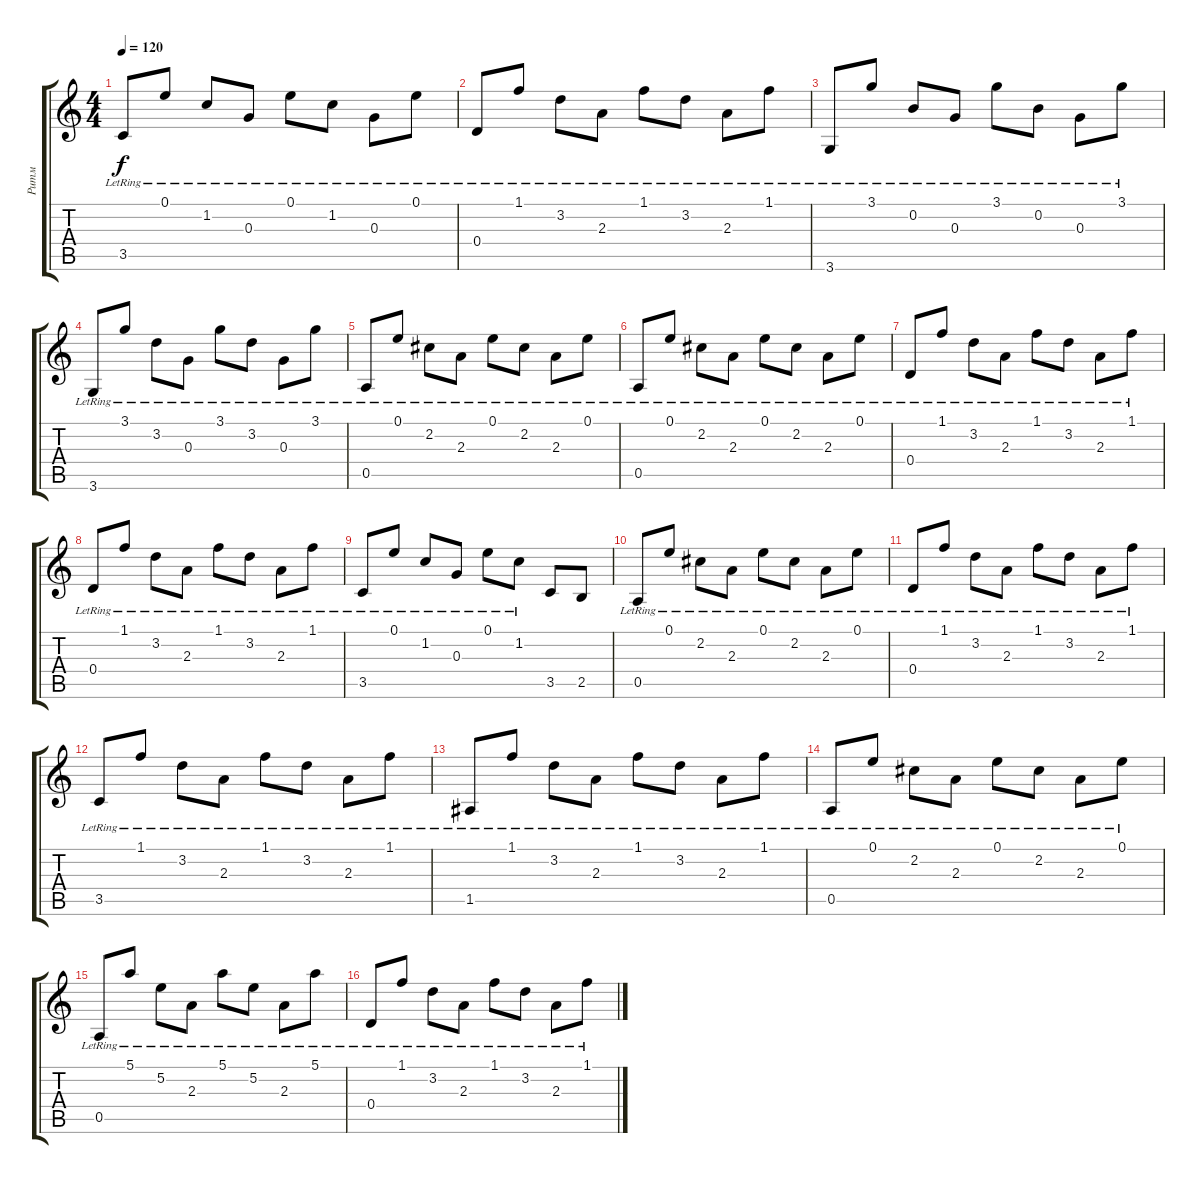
\track ("Ритм" "Ритм") {instrument acousticguitarsteel}
\staff {score tabs}
\tuning (E4 B3 G3 D3 A2 E2) {hide}
\ts (4 4)
\tempo 120
\clef g2
\ks c
3.5{lr}.8{dy f} 0.1{lr}.8 1.2{lr}.8 0.3{lr}.8 0.1{lr}.8 1.2{lr}.8 0.3{lr}.8 0.1{lr}.8 |
0.4{lr}.8 1.1{lr}.8 3.2{lr}.8 2.3{lr}.8 1.1{lr}.8 3.2{lr}.8 2.3{lr}.8 1.1{lr}.8 |
3.6{lr}.8 3.1{lr}.8 0.2{lr}.8 0.3{lr}.8 3.1{lr}.8 0.2{lr}.8 0.3{lr}.8 3.1{lr}.8 |
3.6{lr}.8 3.1{lr}.8 3.2{lr}.8 0.3{lr}.8 3.1{lr}.8 3.2{lr}.8 0.3{lr}.8 3.1{lr}.8 |
0.5{lr}.8 0.1{lr}.8 2.2{lr}.8 2.3{lr}.8 0.1{lr}.8 2.2{lr}.8 2.3{lr}.8 0.1{lr}.8 |
0.5{lr}.8 0.1{lr}.8 2.2{lr}.8 2.3{lr}.8 0.1{lr}.8 2.2{lr}.8 2.3{lr}.8 0.1{lr}.8 |
0.4{lr}.8 1.1{lr}.8 3.2{lr}.8 2.3{lr}.8 1.1{lr}.8 3.2{lr}.8 2.3{lr}.8 1.1{lr}.8 |
0.4{lr}.8 1.1{lr}.8 3.2{lr}.8 2.3{lr}.8 1.1{lr}.8 3.2{lr}.8 2.3{lr}.8 1.1{lr}.8 |
3.5{lr}.8 0.1{lr}.8 1.2{lr}.8 0.3{lr}.8 0.1{lr}.8 1.2{lr}.8 3.5.8 2.5.8 |
0.5{lr}.8 0.1{lr}.8 2.2{lr}.8 2.3{lr}.8 0.1{lr}.8 2.2{lr}.8 2.3{lr}.8 0.1{lr}.8 |
0.4{lr}.8 1.1{lr}.8 3.2{lr}.8 2.3{lr}.8 1.1{lr}.8 3.2{lr}.8 2.3{lr}.8 1.1{lr}.8 |
3.5{lr}.8 1.1{lr}.8 3.2{lr}.8 2.3{lr}.8 1.1{lr}.8 3.2{lr}.8 2.3{lr}.8 1.1{lr}.8 |
1.5{lr}.8 1.1{lr}.8 3.2{lr}.8 2.3{lr}.8 1.1{lr}.8 3.2{lr}.8 2.3{lr}.8 1.1{lr}.8 |
0.5{lr}.8 0.1{lr}.8 2.2{lr}.8 2.3{lr}.8 0.1{lr}.8 2.2{lr}.8 2.3{lr}.8 0.1{lr}.8 |
0.5{lr}.8 5.1{lr}.8 5.2{lr}.8 2.3{lr}.8 5.1{lr}.8 5.2{lr}.8 2.3{lr}.8 5.1{lr}.8 |
0.4{lr}.8 1.1{lr}.8 3.2{lr}.8 2.3{lr}.8 1.1{lr}.8 3.2{lr}.8 2.3{lr}.8 1.1{lr}.8
